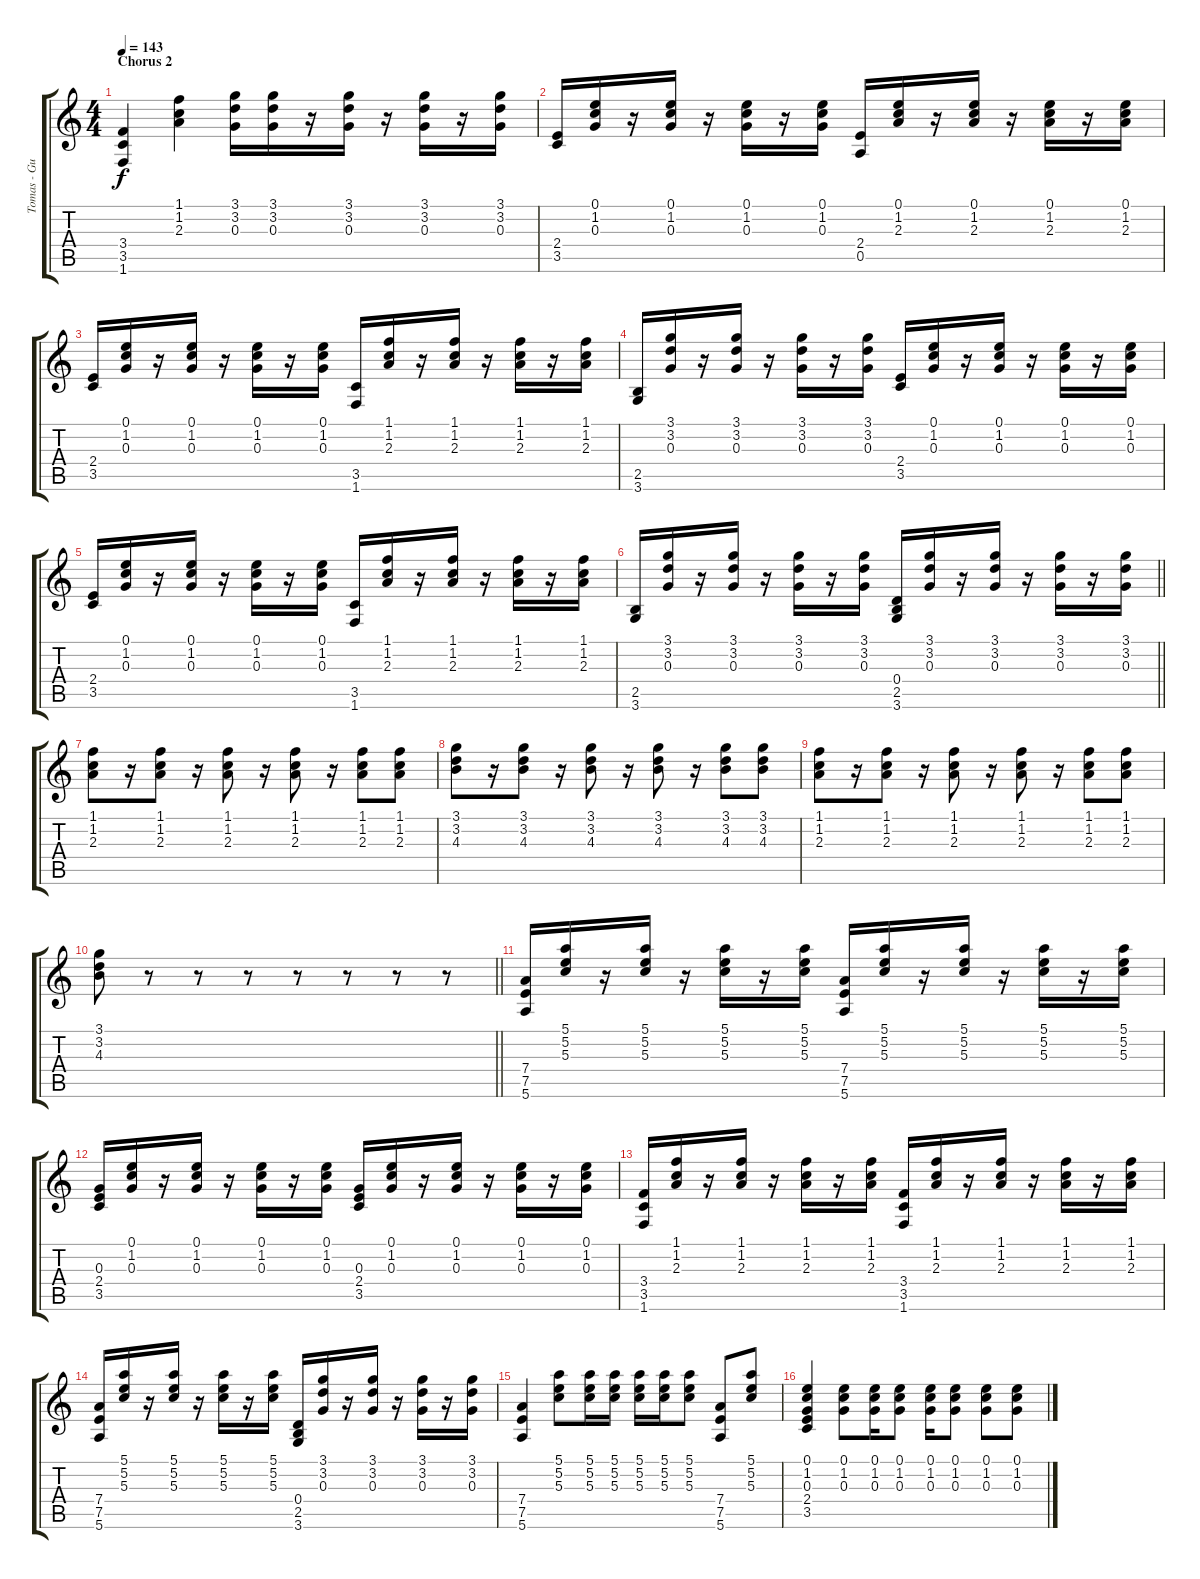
\track ("Tomas - Guitar" "Tomas - Gu") {instrument electricguitarclean}
\staff {score tabs}
\tuning (E4 B3 G3 D3 A2 E2) {hide}
\ts (4 4)
\section ("" "Chorus 2")
\tempo 143
\clef g2
\ks c
(3.4 3.5 1.6).4{dy f} (1.1 1.2 2.3).4 (3.1 3.2 0.3).16 (3.1 3.2 0.3).16 r.16 (3.1 3.2 0.3).16 r.16 (3.1 3.2 0.3).16 r.16 (3.1 3.2 0.3).16 |
(2.4 3.5).16 (0.1 1.2 0.3).16 r.16 (0.1 1.2 0.3).16 r.16 (0.1 1.2 0.3).16 r.16 (0.1 1.2 0.3).16 (2.4 0.5).16 (0.1 1.2 2.3).16 r.16 (0.1 1.2 2.3).16 r.16 (0.1 1.2 2.3).16 r.16 (0.1 1.2 2.3).16 |
(2.4 3.5).16 (0.1 1.2 0.3).16 r.16 (0.1 1.2 0.3).16 r.16 (0.1 1.2 0.3).16 r.16 (0.1 1.2 0.3).16 (3.5 1.6).16 (1.1 1.2 2.3).16 r.16 (1.1 1.2 2.3).16 r.16 (1.1 1.2 2.3).16 r.16 (1.1 1.2 2.3).16 |
(2.5 3.6).16 (3.1 3.2 0.3).16 r.16 (3.1 3.2 0.3).16 r.16 (3.1 3.2 0.3).16 r.16 (3.1 3.2 0.3).16 (2.4 3.5).16 (0.1 1.2 0.3).16 r.16 (0.1 1.2 0.3).16 r.16 (0.1 1.2 0.3).16 r.16 (0.1 1.2 0.3).16 |
(2.4 3.5).16 (0.1 1.2 0.3).16 r.16 (0.1 1.2 0.3).16 r.16 (0.1 1.2 0.3).16 r.16 (0.1 1.2 0.3).16 (3.5 1.6).16 (1.1 1.2 2.3).16 r.16 (1.1 1.2 2.3).16 r.16 (1.1 1.2 2.3).16 r.16 (1.1 1.2 2.3).16 |
\barLineRight lightlight
(2.5 3.6).16 (3.1 3.2 0.3).16 r.16 (3.1 3.2 0.3).16 r.16 (3.1 3.2 0.3).16 r.16 (3.1 3.2 0.3).16 (0.4 2.5 3.6).16 (3.1 3.2 0.3).16 r.16 (3.1 3.2 0.3).16 r.16 (3.1 3.2 0.3).16 r.16 (3.1 3.2 0.3).16 |
(1.1 1.2 2.3).8{instrument electricguitarclean} r.16 (1.1 1.2 2.3).8 r.16 (1.1 1.2 2.3).8 r.16 (1.1 1.2 2.3).8 r.16 (1.1 1.2 2.3).8 (1.1 1.2 2.3).8 |
(3.1 3.2 4.3).8 r.16 (3.1 3.2 4.3).8 r.16 (3.1 3.2 4.3).8 r.16 (3.1 3.2 4.3).8 r.16 (3.1 3.2 4.3).8 (3.1 3.2 4.3).8 |
(1.1 1.2 2.3).8 r.16 (1.1 1.2 2.3).8 r.16 (1.1 1.2 2.3).8 r.16 (1.1 1.2 2.3).8 r.16 (1.1 1.2 2.3).8 (1.1 1.2 2.3).8 |
\barLineRight lightlight
(3.1 3.2 4.3).8 r.8 r.8 r.8 r.8 r.8 r.8 r.8 |
(7.4 7.5 5.6).16 (5.1 5.2 5.3).16 r.16 (5.1 5.2 5.3).16 r.16 (5.1 5.2 5.3).16 r.16 (5.1 5.2 5.3).16 (7.4 7.5 5.6).16 (5.1 5.2 5.3).16 r.16 (5.1 5.2 5.3).16 r.16 (5.1 5.2 5.3).16 r.16 (5.1 5.2 5.3).16 |
(0.3 2.4 3.5).16 (0.1 1.2 0.3).16 r.16 (0.1 1.2 0.3).16 r.16 (0.1 1.2 0.3).16 r.16 (0.1 1.2 0.3).16 (0.3 2.4 3.5).16 (0.1 1.2 0.3).16 r.16 (0.1 1.2 0.3).16 r.16 (0.1 1.2 0.3).16 r.16 (0.1 1.2 0.3).16 |
(3.4 3.5 1.6).16 (1.1 1.2 2.3).16 r.16 (1.1 1.2 2.3).16 r.16 (1.1 1.2 2.3).16 r.16 (1.1 1.2 2.3).16 (3.4 3.5 1.6).16 (1.1 1.2 2.3).16 r.16 (1.1 1.2 2.3).16 r.16 (1.1 1.2 2.3).16 r.16 (1.1 1.2 2.3).16 |
(7.4 7.5 5.6).16 (5.1 5.2 5.3).16 r.16 (5.1 5.2 5.3).16 r.16 (5.1 5.2 5.3).16 r.16 (5.1 5.2 5.3).16 (0.4 2.5 3.6).16 (3.1 3.2 0.3).16 r.16 (3.1 3.2 0.3).16 r.16 (3.1 3.2 0.3).16 r.16 (3.1 3.2 0.3).16 |
(7.4 7.5 5.6).4 (5.1 5.2 5.3).8 (5.1 5.2 5.3).16 (5.1 5.2 5.3).16 (5.1 5.2 5.3).16 (5.1 5.2 5.3).16 (5.1 5.2 5.3).8 (7.4 7.5 5.6).8 (5.1 5.2 5.3).8 |
(0.1 1.2 0.3 2.4 3.5).4 (0.1 1.2 0.3).8 (0.1 1.2 0.3).16 (0.1 1.2 0.3).8 (0.1 1.2 0.3).16 (0.1 1.2 0.3).8 (0.1 1.2 0.3).8 (0.1 1.2 0.3).8
